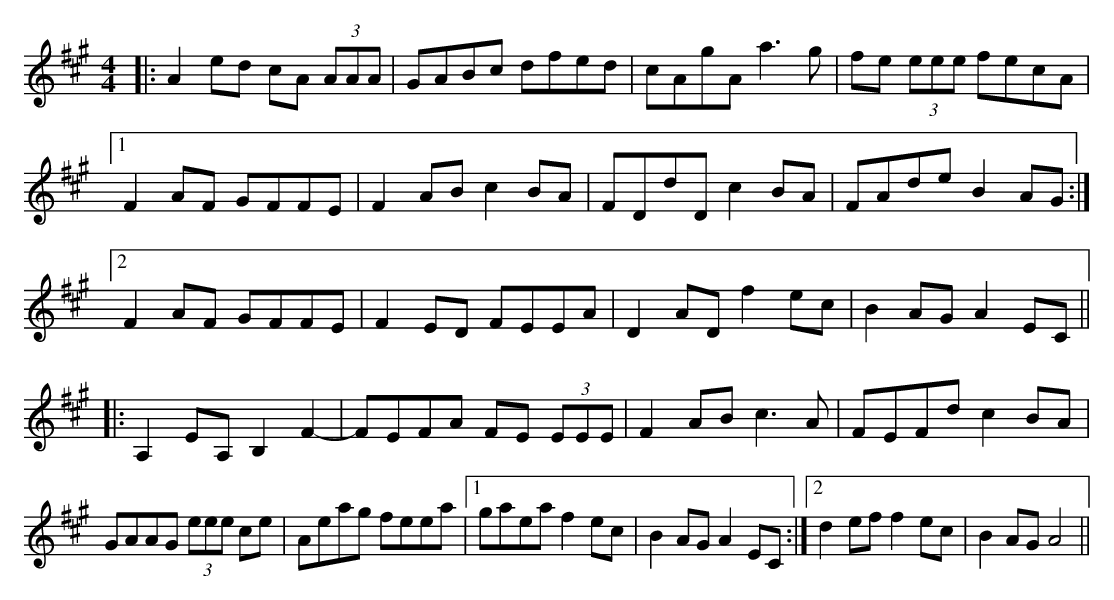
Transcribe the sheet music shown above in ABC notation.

X:1
M:4/4
K:A
|:A2ed cA (3AAA|GABc dfed|cAgA a3g|fe (3eee fecA|
[1 F2AF GFFE|F2AB c2BA|FDdD c2BA|FAde B2AG:|
[2 F2AF GFFE|F2ED FEEA|D2AD f2ec|B2AG A2 EC||
|:A,2EA, B,2F2-|FEFA FE (3EEE|F2AB c3A|FEFd c2BA|
GAAG (3eee ce|Aeag feea|1 gaea f2ec|B2AG A2EC:|2 d2ef f2ec|B2AG A4||
